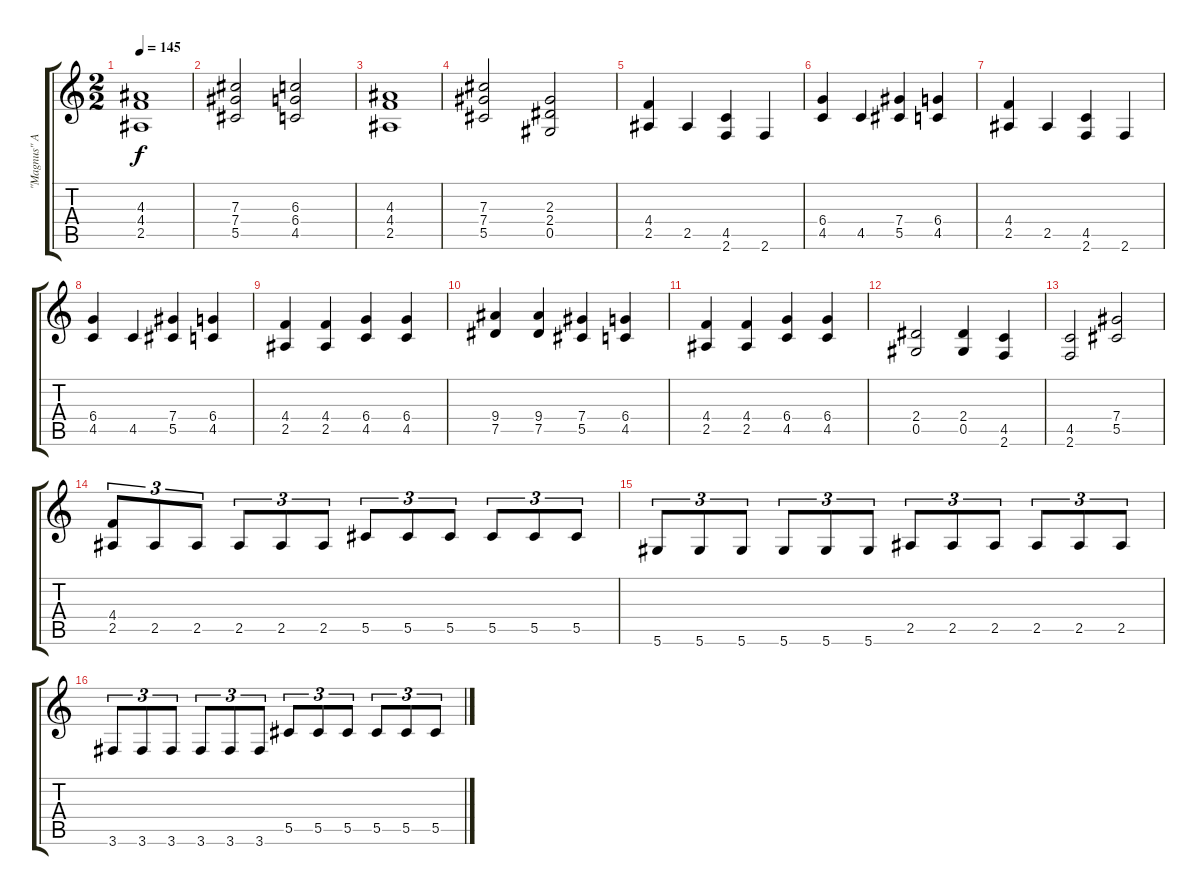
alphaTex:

\track ("\"Magnus\" Armin Siepen" "\"Magnus\" A") {instrument distortionguitar}
\staff {score tabs}
\tuning (Eb4 Bb3 Gb3 Db3 Ab2 Eb2) {hide}
\ts (2 2)
\tempo 145
\clef g2
\ks c
(4.3 4.4 2.5).1{dy f} |
(7.3 7.4 5.5).2 (6.3 6.4 4.5).2 |
(4.3 4.4 2.5).1 |
(7.3 7.4 5.5).2 (2.3 2.4 0.5).2 |
(4.4 2.5).4 2.5.4 (4.5 2.6).4 2.6.4 |
(6.4 4.5).4 4.5.4 (7.4 5.5).4 (6.4 4.5).4 |
(4.4 2.5).4 2.5.4 (4.5 2.6).4 2.6.4 |
(6.4 4.5).4 4.5.4 (7.4 5.5).4 (6.4 4.5).4 |
(4.4 2.5).4 (4.4 2.5).4 (6.4 4.5).4 (6.4 4.5).4 |
(9.4 7.5).4 (9.4 7.5).4 (7.4 5.5).4 (6.4 4.5).4 |
(4.4 2.5).4 (4.4 2.5).4 (6.4 4.5).4 (6.4 4.5).4 |
(2.4 0.5).2 (2.4 0.5).4 (4.5 2.6).4 |
(4.5 2.6).2 (7.4 5.5).2 |
(4.4 2.5).8{tu (3 2)} 2.5.8{tu (3 2)} 2.5.8{tu (3 2)} 2.5.8{tu (3 2)} 2.5.8{tu (3 2)} 2.5.8{tu (3 2)} 5.5.8{tu (3 2)} 5.5.8{tu (3 2)} 5.5.8{tu (3 2)} 5.5.8{tu (3 2)} 5.5.8{tu (3 2)} 5.5.8{tu (3 2)} |
5.6.8{tu (3 2)} 5.6.8{tu (3 2)} 5.6.8{tu (3 2)} 5.6.8{tu (3 2)} 5.6.8{tu (3 2)} 5.6.8{tu (3 2)} 2.5.8{tu (3 2)} 2.5.8{tu (3 2)} 2.5.8{tu (3 2)} 2.5.8{tu (3 2)} 2.5.8{tu (3 2)} 2.5.8{tu (3 2)} |
3.6.8{tu (3 2)} 3.6.8{tu (3 2)} 3.6.8{tu (3 2)} 3.6.8{tu (3 2)} 3.6.8{tu (3 2)} 3.6.8{tu (3 2)} 5.5.8{tu (3 2)} 5.5.8{tu (3 2)} 5.5.8{tu (3 2)} 5.5.8{tu (3 2)} 5.5.8{tu (3 2)} 5.5.8{tu (3 2)}
